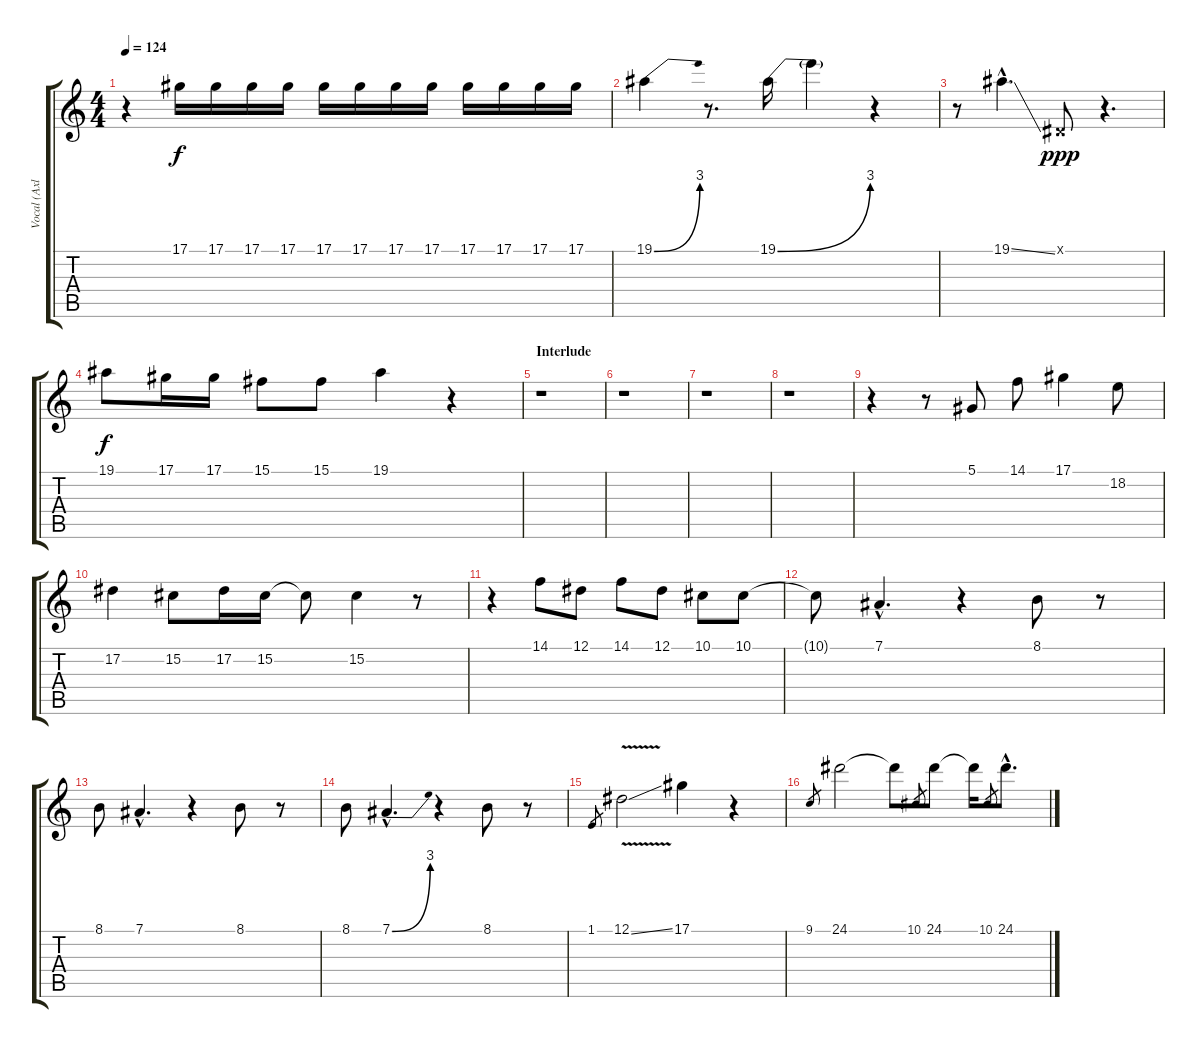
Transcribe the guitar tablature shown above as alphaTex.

\track ("Vocal (Axl)" "Vocal (Axl") {instrument lead2sawtooth}
\staff {score tabs}
\tuning (Eb4 Bb3 Gb3 Db3 Ab2 Eb2) {hide}
\ts (4 4)
\tempo 124
\clef g2
\ks c
r.4{dy f} 17.1.16 17.1.16 17.1.16 17.1.16 17.1.16 17.1.16 17.1.16 17.1.16 17.1.16 17.1.16 17.1.16 17.1.16 |
19.1{be (bend 0 0 60 12)}.4 r.8{d} 19.1{be (bend 0 0 60 12)}.16 19.1{t}.4 r.4 |
r.8 19.1{ss hac}.4{d} 0.1{x}.8{dy ppp} r.4{d} |
19.1.8{dy f} 17.1.16 17.1.16 15.1.8 15.1.8 19.1.4 r.4 |
\section ("" "Interlude")
r.1 |
r.1 |
r.1 |
r.1 |
r.4 r.8 5.1.8 14.1.8 17.1.4 18.2.8 |
17.2.4 15.2.8 17.2.16 15.2.16 15.2{t}.8 15.2.4 r.8 |
r.4 14.1.8 12.1.8 14.1.8 12.1.8 10.1.8 10.1.8 |
10.1{t}.8 7.1{hac}.4{d} r.4 8.1.8 r.8 |
8.1.8 7.1{hac}.4{d} r.4 8.1.8 r.8 |
8.1.8 7.1{be (bend 0 0 60 12) hac}.4{d} r.4 8.1.8 r.8 |
1.1.8{gr} 12.1{v ss}.2 17.1.4 r.4 |
9.1.8{gr} 24.1.2 24.1{t}.8 10.1.8{gr} 24.1.8 24.1{t}.16 10.1.8{gr} 24.1{hac}.8{d}
